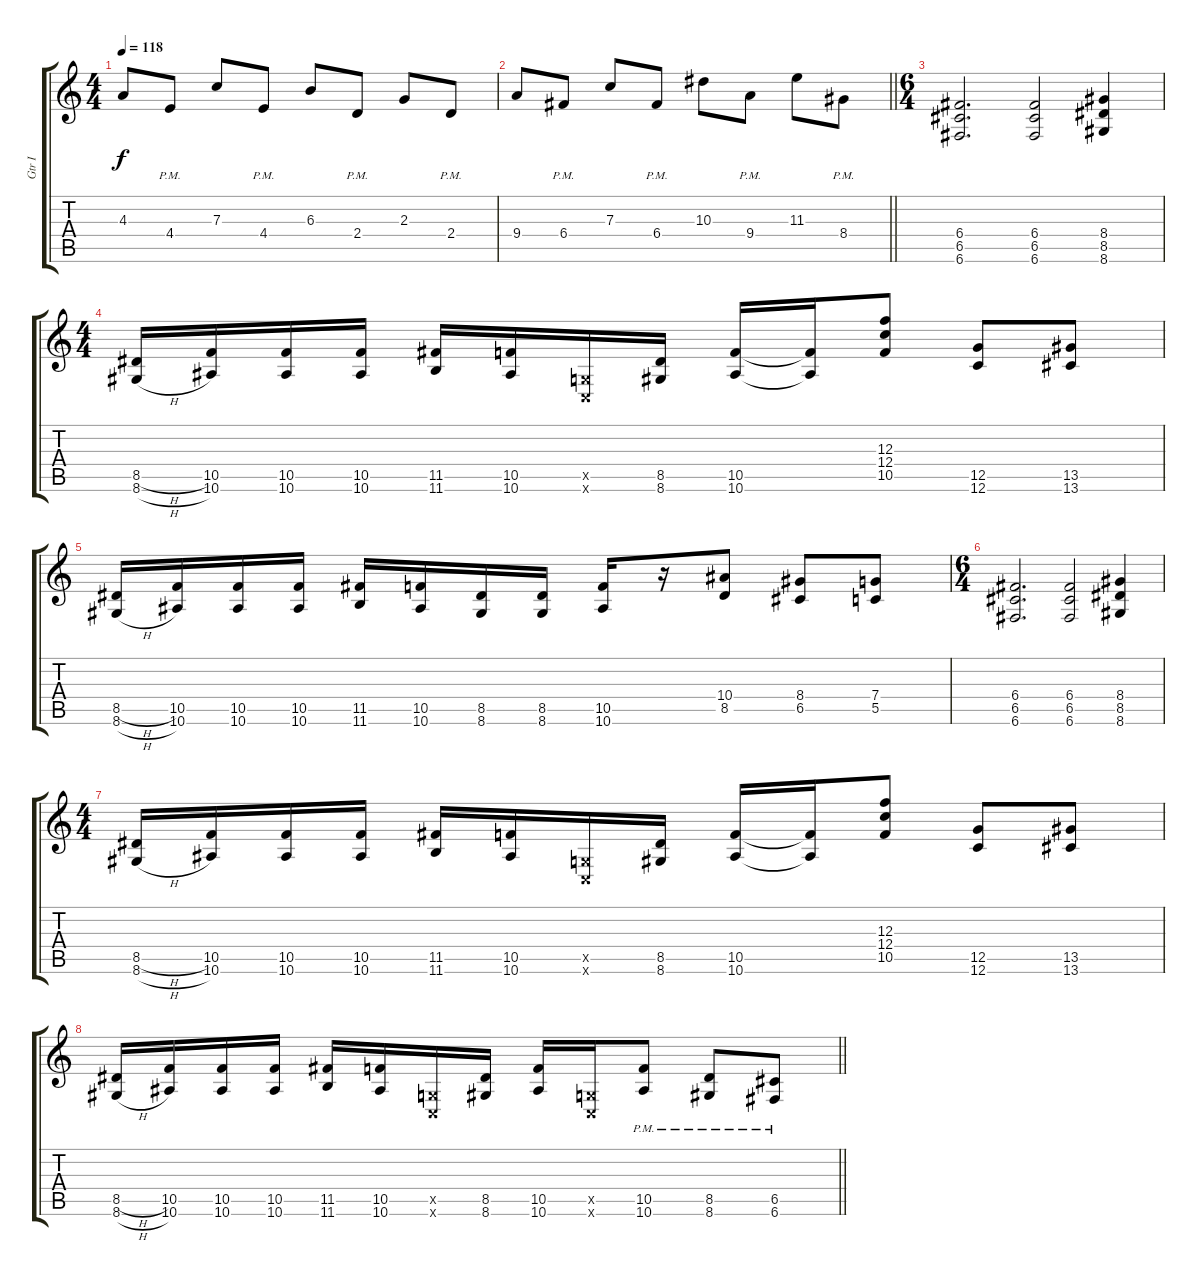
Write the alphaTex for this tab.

\track ("Gtr I" "Gtr I") {instrument distortionguitar}
\staff {score tabs}
\tuning (D4 A3 F3 C3 G2 C2) {hide}
\ts (4 4)
\tempo 118
\clef g2
\ks c
4.3.8{dy f} 4.4{pm}.8 7.3.8 4.4{pm}.8 6.3.8 2.4{pm}.8 2.3.8 2.4{pm}.8 |
\barLineRight lightlight
9.4.8 6.4{pm}.8 7.3.8 6.4{pm}.8 10.3.8 9.4{pm}.8 11.3.8 8.4{pm}.8 |
\ts (6 4)
(6.4 6.5 6.6).2{d} (6.4 6.5 6.6).2 (8.4 8.5 8.6).4 |
\ts (4 4)
(8.5{h} 8.6{h}).16 (10.5 10.6).16 (10.5 10.6).16 (10.5 10.6).16 (11.5 11.6).16 (10.5 10.6).16 (0.5{x} 0.6{x}).16 (8.5 8.6).16 (10.5 10.6).16 (10.5{t} 10.6{t}).16 (12.3 12.4 10.5).8 (12.5 12.6).8 (13.5 13.6).8 |
(8.5{h} 8.6{h}).16 (10.5 10.6).16 (10.5 10.6).16 (10.5 10.6).16 (11.5 11.6).16 (10.5 10.6).16 (8.5 8.6).16 (8.5 8.6).16 (10.5 10.6).16 r.16 (10.4 8.5).8 (8.4 6.5).8 (7.4 5.5).8 |
\ts (6 4)
(6.4 6.5 6.6).2{d} (6.4 6.5 6.6).2 (8.4 8.5 8.6).4 |
\ts (4 4)
(8.5{h} 8.6{h}).16 (10.5 10.6).16 (10.5 10.6).16 (10.5 10.6).16 (11.5 11.6).16 (10.5 10.6).16 (0.5{x} 0.6{x}).16 (8.5 8.6).16 (10.5 10.6).16 (10.5{t} 10.6{t}).16 (12.3 12.4 10.5).8 (12.5 12.6).8 (13.5 13.6).8 |
\barLineRight lightlight
(8.5{h} 8.6{h}).16 (10.5 10.6).16 (10.5 10.6).16 (10.5 10.6).16 (11.5 11.6).16 (10.5 10.6).16 (0.5{x} 0.6{x}).16 (8.5 8.6).16 (10.5 10.6).16 (0.5{x} 0.6{x}).16 (10.5{pm} 10.6{pm}).8 (8.5{pm} 8.6{pm}).8 (6.5{pm} 6.6{pm}).8
